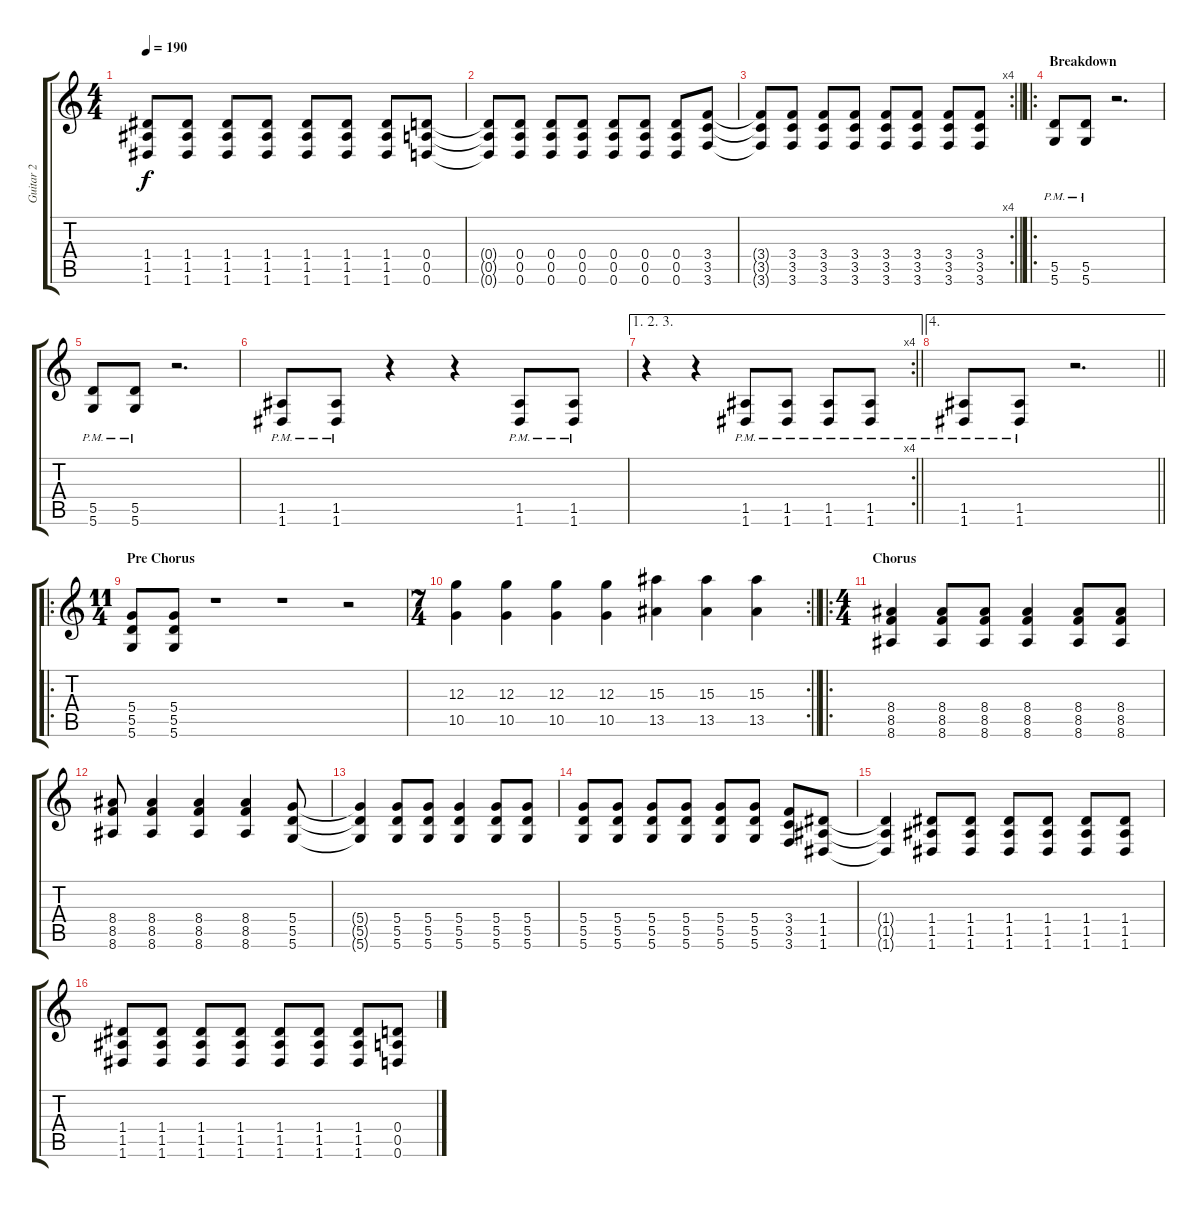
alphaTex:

\track ("Guitar 2" "Guitar 2") {instrument distortionguitar}
\staff {score tabs}
\tuning (E4 B3 G3 D3 A2 D2) {hide}
\ts (4 4)
\tempo 190
\clef g2
\ks c
(1.4 1.5 1.6).8{dy f} (1.4 1.5 1.6).8 (1.4 1.5 1.6).8 (1.4 1.5 1.6).8 (1.4 1.5 1.6).8 (1.4 1.5 1.6).8 (1.4 1.5 1.6).8 (0.4 0.5 0.6).8 |
(0.4{t} 0.5{t} 0.6{t}).8 (0.4 0.5 0.6).8 (0.4 0.5 0.6).8 (0.4 0.5 0.6).8 (0.4 0.5 0.6).8 (0.4 0.5 0.6).8 (0.4 0.5 0.6).8 (3.4 3.5 3.6).8 |
\rc 4
\barLineRight lightlight
(3.4{t} 3.5{t} 3.6{t}).8 (3.4 3.5 3.6).8 (3.4 3.5 3.6).8 (3.4 3.5 3.6).8 (3.4 3.5 3.6).8 (3.4 3.5 3.6).8 (3.4 3.5 3.6).8 (3.4 3.5 3.6).8 |
\ro
\section ("" "Breakdown")
(5.5{pm} 5.6{pm}).8 (5.5{pm} 5.6{pm}).8 r.2{d} |
(5.5{pm} 5.6{pm}).8 (5.5{pm} 5.6{pm}).8 r.2{d} |
(1.5{pm} 1.6{pm}).8 (1.5{pm} 1.6{pm}).8 r.4 r.4 (1.5{pm} 1.6{pm}).8 (1.5{pm} 1.6{pm}).8 |
\ae (1 2 3)
\rc 4
\barLineRight lightlight
r.4 r.4 (1.5{pm} 1.6{pm}).8 (1.5{pm} 1.6{pm}).8 (1.5{pm} 1.6{pm}).8 (1.5{pm} 1.6{pm}).8 |
\ae 4
\barLineRight lightlight
(1.5{pm} 1.6{pm}).8 (1.5{pm} 1.6{pm}).8 r.2{d} |
\ro
\ts (11 4)
\section ("" "Pre Chorus")
(5.4 5.5 5.6).8 (5.4 5.5 5.6).8 r.1 r.1 r.2 |
\rc 2
\ts (7 4)
\barLineRight lightlight
(12.3 10.5).4 (12.3 10.5).4 (12.3 10.5).4 (12.3 10.5).4 (15.3 13.5).4 (15.3 13.5).4 (15.3 13.5).4 |
\ro
\ts (4 4)
\section ("" "Chorus")
(8.4 8.5 8.6).4 (8.4 8.5 8.6).8 (8.4 8.5 8.6).8 (8.4 8.5 8.6).4 (8.4 8.5 8.6).8 (8.4 8.5 8.6).8 |
(8.4 8.5 8.6).8 (8.4 8.5 8.6).4 (8.4 8.5 8.6).4 (8.4 8.5 8.6).4 (5.4 5.5 5.6).8 |
(5.4{t} 5.5{t} 5.6{t}).4 (5.4 5.5 5.6).8 (5.4 5.5 5.6).8 (5.4 5.5 5.6).4 (5.4 5.5 5.6).8 (5.4 5.5 5.6).8 |
(5.4 5.5 5.6).8 (5.4 5.5 5.6).8 (5.4 5.5 5.6).8 (5.4 5.5 5.6).8 (5.4 5.5 5.6).8 (5.4 5.5 5.6).8 (3.4 3.5 3.6).8 (1.4 1.5 1.6).8 |
(1.4{t} 1.5{t} 1.6{t}).4 (1.4 1.5 1.6).8 (1.4 1.5 1.6).8 (1.4 1.5 1.6).8 (1.4 1.5 1.6).8 (1.4 1.5 1.6).8 (1.4 1.5 1.6).8 |
(1.4 1.5 1.6).8 (1.4 1.5 1.6).8 (1.4 1.5 1.6).8 (1.4 1.5 1.6).8 (1.4 1.5 1.6).8 (1.4 1.5 1.6).8 (1.4 1.5 1.6).8 (0.4 0.5 0.6).8
